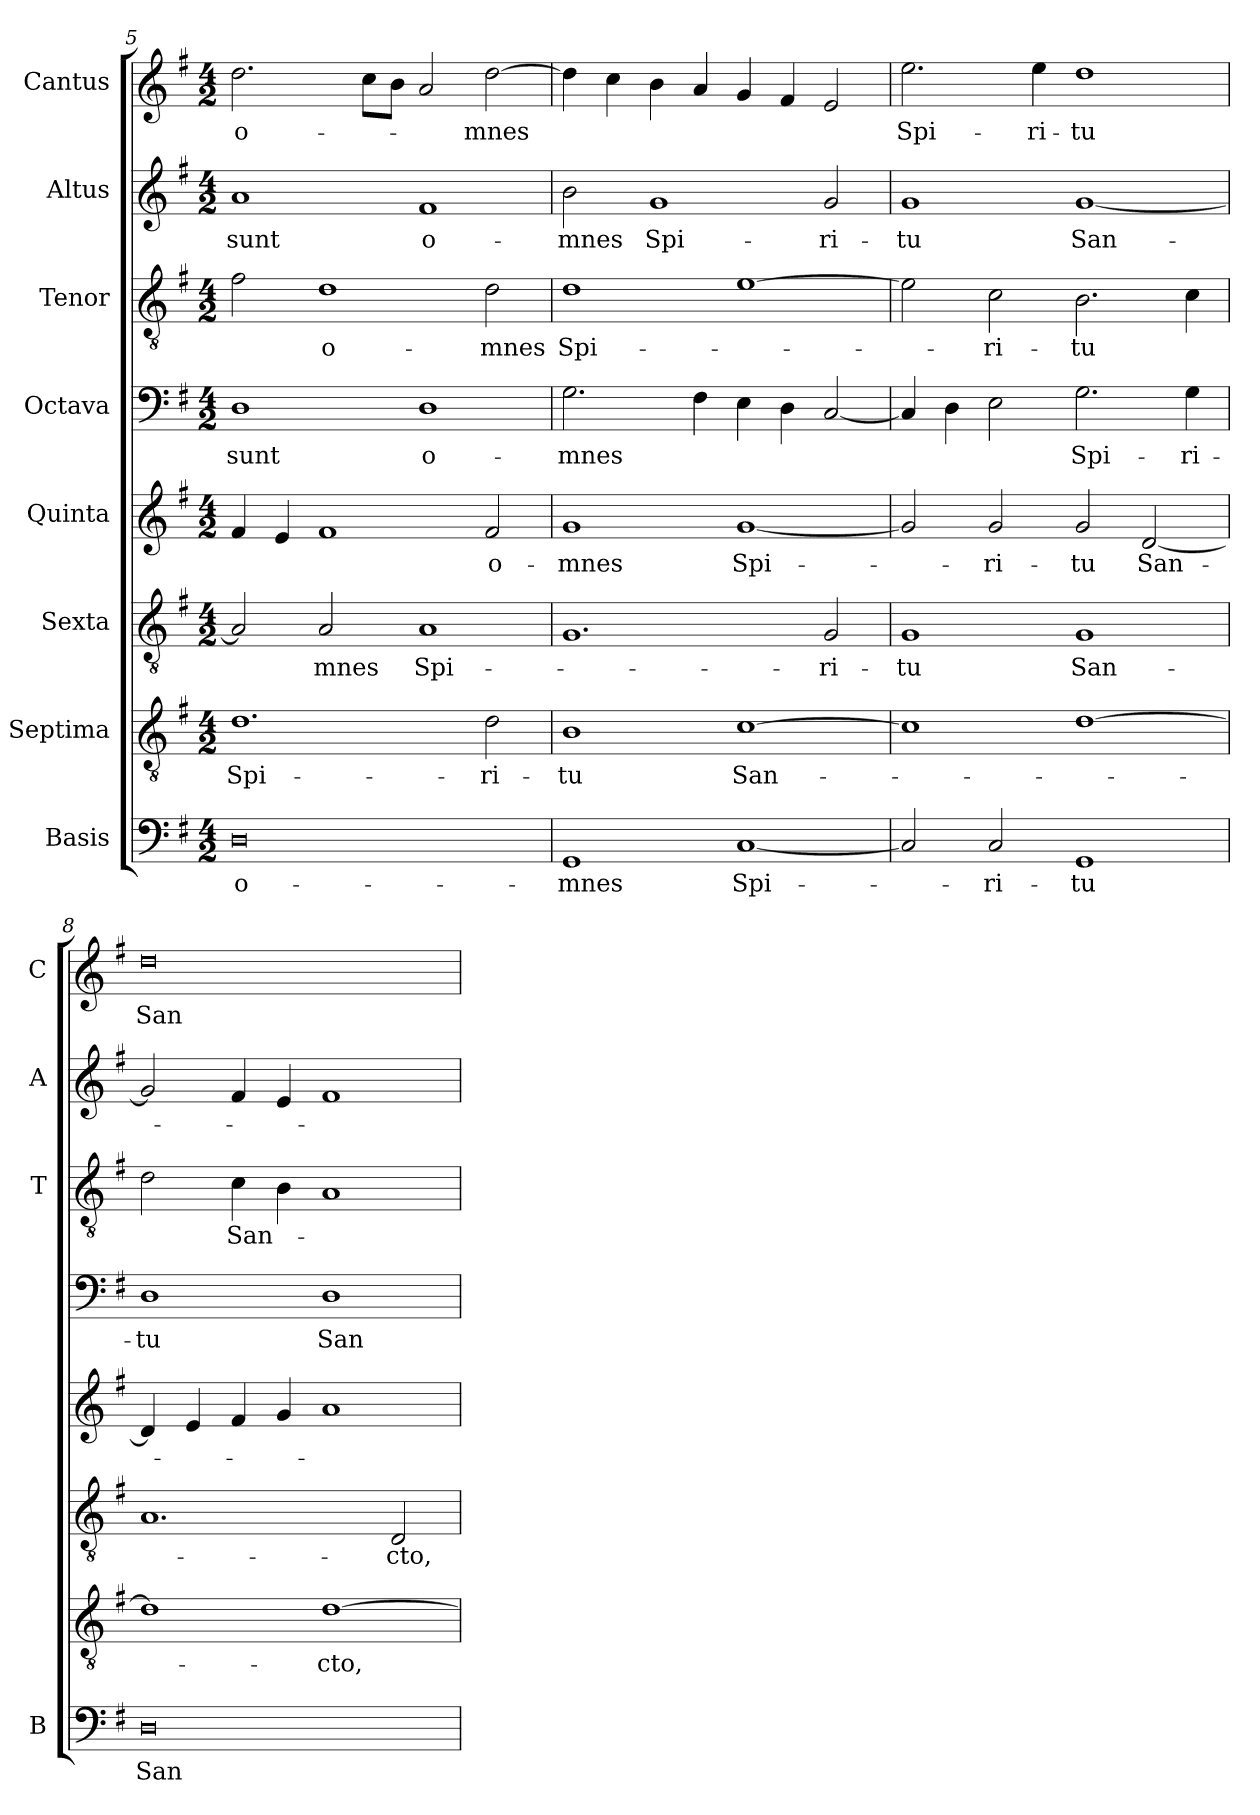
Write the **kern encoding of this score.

**kern	**text	**kern	**text	**kern	**text	**kern	**text	**kern	**text	**kern	**text	**kern	**text	**kern	**text
*part8	*part8	*part7	*part7	*part6	*part6	*part5	*part5	*part4	*part4	*part3	*part3	*part2	*part2	*part1	*part1
*staff8	*staff8	*staff7	*staff7	*staff6	*staff6	*staff5	*staff5	*staff4	*staff4	*staff3	*staff3	*staff2	*staff2	*staff1	*staff1
*I"Basis	*	*I"Septima	*	*I"Sexta	*	*I"Quinta	*	*I"Octava	*	*I"Tenor	*	*I"Altus	*	*I"Cantus	*
*I'B	*	*	*	*	*	*	*	*	*	*I'T	*	*I'A	*	*I'C	*
*clefF4	*	*clefGv2	*	*clefGv2	*	*clefG2	*	*clefF4	*	*clefGv2	*	*clefG2	*	*clefG2	*
*k[f#]	*	*k[f#]	*	*k[f#]	*	*k[f#]	*	*k[f#]	*	*k[f#]	*	*k[f#]	*	*k[f#]	*
*G:	*	*G:	*	*G:	*	*G:	*	*G:	*	*G:	*	*G:	*	*G:	*
*M4/2	*	*M4/2	*	*M4/2	*	*M4/2	*	*M4/2	*	*M4/2	*	*M4/2	*	*M4/2	*
=5	=5	=5	=5	=5	=5	=5	=5	=5	=5	=5	=5	=5	=5	=5	=5
!	!LO:LY:b	!	!LO:LY:b	!	!	!	!	!	!LO:LY:b	!	!	!	!LO:LY:b	!	!LO:LY:b
0D	o-	1.d	Spi-	2A/]	.	4f#/	.	1D	sunt	2f#\	.	1a	sunt	2.dd\	o-
.	.	.	.	.	.	4e/	.	.	.	.	.	.	.	.	.
!	!	!	!	!	!LO:LY:b	!	!	!	!	!	!LO:LY:b	!	!	!	!
.	.	.	.	2A/	-mnes	1f#	.	.	.	1d	o-	.	.	.	.
.	.	.	.	.	.	.	.	.	.	.	.	.	.	8cc\L	.
.	.	.	.	.	.	.	.	.	.	.	.	.	.	8b\J	.
!	!	!	!	!	!LO:LY:b	!	!	!	!LO:LY:b	!	!	!	!LO:LY:b	!	!
.	.	.	.	1A	Spi-	.	.	1D	o-	.	.	1f#	o-	2a/	.
!	!	!	!LO:LY:b	!	!	!	!LO:LY:b	!	!	!	!LO:LY:b	!	!	!	!LO:LY:b
.	.	2d\	-ri-	.	.	2f#/	o-	.	.	2d\	-mnes	.	.	[2dd\	-mnes
!!LO:PB:g=z
=6	=6	=6	=6	=6	=6	=6	=6	=6	=6	=6	=6	=6	=6	=6	=6
!	!LO:LY:b	!	!LO:LY:b	!	!	!	!LO:LY:b	!	!LO:LY:b	!	!LO:LY:b	!	!LO:LY:b	!	!
1GG	-mnes	1B	-tu	1.G	.	1g	-mnes	2.G\	-mnes	1d	Spi-	2b\	-mnes	4dd\]	.
.	.	.	.	.	.	.	.	.	.	.	.	.	.	4cc\	.
!	!	!	!	!	!	!	!	!	!	!	!	!	!LO:LY:b	!	!
.	.	.	.	.	.	.	.	.	.	.	.	1g	Spi-	4b\	.
.	.	.	.	.	.	.	.	4F#\	.	.	.	.	.	4a/	.
!	!LO:LY:b	!	!LO:LY:b	!	!	!	!LO:LY:b	!	!	!	!	!	!	!	!
[1C	Spi-	[1c	San-	.	.	[1g	Spi-	4E\	.	[1e	.	.	.	4g/	.
.	.	.	.	.	.	.	.	4D\	.	.	.	.	.	4f#/	.
!	!	!	!	!	!LO:LY:b	!	!	!	!	!	!	!	!LO:LY:b	!	!
.	.	.	.	2G/	-ri-	.	.	[2C/	.	.	.	2g/	-ri-	2e/	.
=7	=7	=7	=7	=7	=7	=7	=7	=7	=7	=7	=7	=7	=7	=7	=7
!	!	!	!	!	!LO:LY:b	!	!	!	!	!	!	!	!LO:LY:b	!	!LO:LY:b
2C/]	.	1c]	.	1G	-tu	2g/]	.	4C/]	.	2e\]	.	1g	-tu	2.ee\	Spi-
.	.	.	.	.	.	.	.	4D\	.	.	.	.	.	.	.
!	!LO:LY:b	!	!	!	!	!	!LO:LY:b	!	!	!	!LO:LY:b	!	!	!	!
2C/	-ri-	.	.	.	.	2g/	-ri-	2E\	.	2c\	-ri-	.	.	.	.
!	!	!	!	!	!	!	!	!	!	!	!	!	!	!	!LO:LY:b
.	.	.	.	.	.	.	.	.	.	.	.	.	.	4ee\	-ri-
!	!LO:LY:b	!	!	!	!LO:LY:b	!	!LO:LY:b	!	!LO:LY:b	!	!LO:LY:b	!	!LO:LY:b	!	!LO:LY:b
1GG	-tu	[1d	.	1G	San-	2g/	-tu	2.G\	Spi-	2.B\	-tu	[1g	San-	1dd	-tu
!	!	!	!	!	!	!	!LO:LY:b	!	!	!	!	!	!	!	!
.	.	.	.	.	.	[2d/	San-	.	.	.	.	.	.	.	.
!	!	!	!	!	!	!	!	!	!LO:LY:b	!	!	!	!	!	!
.	.	.	.	.	.	.	.	4G\	-ri-	4c\	.	.	.	.	.
=8	=8	=8	=8	=8	=8	=8	=8	=8	=8	=8	=8	=8	=8	=8	=8
!	!LO:LY:b	!	!	!	!	!	!	!	!LO:LY:b	!	!	!	!	!	!LO:LY:b
0D	San-	1d]	.	1.A	.	4d/]	.	1D	-tu	2d\	.	2g/]	.	0dd	San-
.	.	.	.	.	.	4e/	.	.	.	.	.	.	.	.	.
!	!	!	!	!	!	!	!	!	!	!	!LO:LY:b	!	!	!	!
.	.	.	.	.	.	4f#/	.	.	.	4c\	San-	4f#/	.	.	.
.	.	.	.	.	.	4g/	.	.	.	4B\	.	4e/	.	.	.
!	!	!	!LO:LY:b	!	!	!	!	!	!LO:LY:b	!	!	!	!	!	!
.	.	[1d	-cto,	.	.	1a	.	1D	San-	1A	.	1f#	.	.	.
!	!	!	!	!	!LO:LY:b	!	!	!	!	!	!	!	!	!	!
.	.	.	.	2D/	-cto,	.	.	.	.	.	.	.	.	.	.
=	=	=	=	=	=	=	=	=	=	=	=	=	=	=	=
*-	*-	*-	*-	*-	*-	*-	*-	*-	*-	*-	*-	*-	*-	*-	*-
